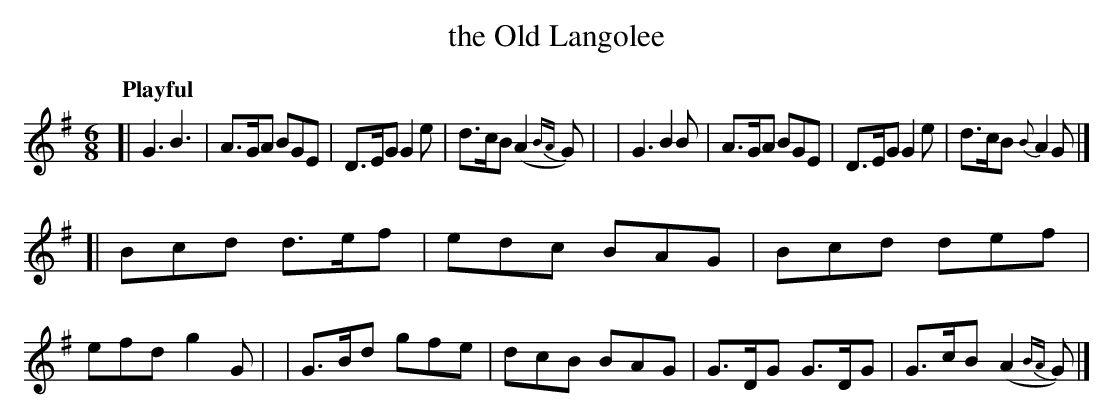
X:1
T: the Old Langolee
Q: "Playful"
M: 6/8
L: 1/8
K: G
[| G3  B3   | A>GA BGE | D>EG G2e  | d>cB (A2{BA}G) |\
|  G3  B2B  | A>GA BGE | D>EG G2e  | d>cB {B}A2G    |]
[| Bcd d>ef | edc  BAG | Bcd  def  | efd   g2G      |\
| G>Bd gfe  | dcB  BAG | G>DG G>DG | G>cB (A2{BA}G) |]
